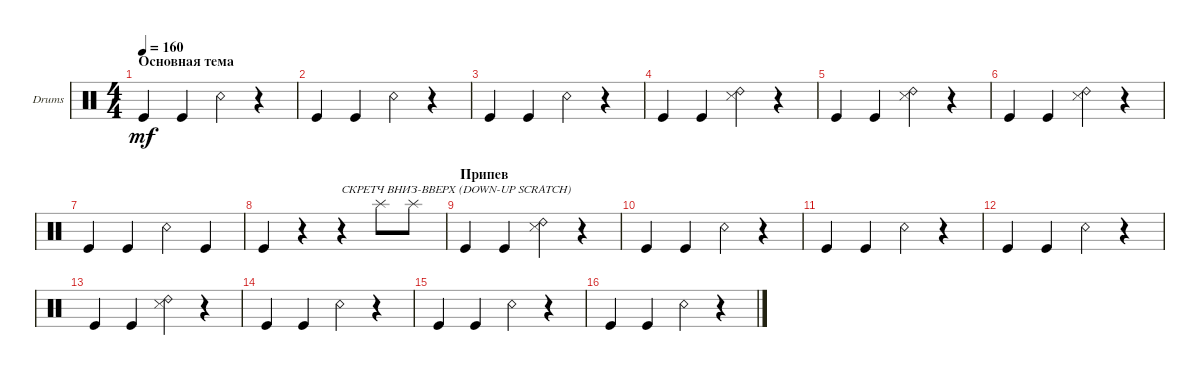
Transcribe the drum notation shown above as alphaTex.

\defaultSystemsLayout 4
\bracketExtendMode groupsimilarinstruments
\firstSystemTrackNameOrientation horizontal
\otherSystemsTrackNameOrientation horizontal
\track ("Drumkit" "Drums") {instrument percussion}
\staff {score}
\articulation defaults
\ts (4 4)
\section ("" "Основная тема")
\tempo 160
\clef neutral
\ks c "Kick (hit)".4{dy mf} "Kick (hit)".4 "Snare (rim shot)".4
r.4 |
"Kick (hit)".4 "Kick (hit)".4 "Snare (rim shot)".4 r.4 |
"Kick (hit)".4 "Kick (hit)".4 "Snare (rim shot)".4 r.4 |
"Kick (hit)".4 "Kick (hit)".4 ("Snare (side stick) 3" "Ride (bell) 2").4 r.4 |
"Kick (hit)".4 "Kick (hit)".4 ("Snare (side stick) 3" "Ride (bell) 2").4 r.4 |
"Kick (hit)".4 "Kick (hit)".4 ("Snare (side stick) 3" "Ride (bell) 2").4 r.4 |
"Kick (hit)".4 "Kick (hit)".4 "Snare (rim shot)".4 "Kick (hit)".4 |
"Kick (hit)".4 r.4 r.4{txt "СКРЕТЧ ВНИЗ-ВВЕРХ (DOWN-UP SCRATCH)"} "Splash (hit)".8 "Splash (hit)".8 |
\section ("" "Припев")
"Kick (hit)".4 "Kick (hit)".4 ("Snare (side stick) 3" "Ride (bell) 2").4 r.4 |
"Kick (hit)".4 "Kick (hit)".4 "Snare (rim shot)".4 r.4 |
"Kick (hit)".4 "Kick (hit)".4 "Snare (rim shot)".4 r.4 |
"Kick (hit)".4 "Kick (hit)".4 "Snare (rim shot)".4 r.4 |
"Kick (hit)".4 "Kick (hit)".4 ("Snare (side stick) 3" "Ride (bell) 2").4 r.4 |
"Kick (hit)".4 "Kick (hit)".4 "Snare (rim shot)".4 r.4 |
"Kick (hit)".4 "Kick (hit)".4 "Snare (rim shot)".4 r.4 |
"Kick (hit)".4 "Kick (hit)".4 "Snare (rim shot)".4 r.4
